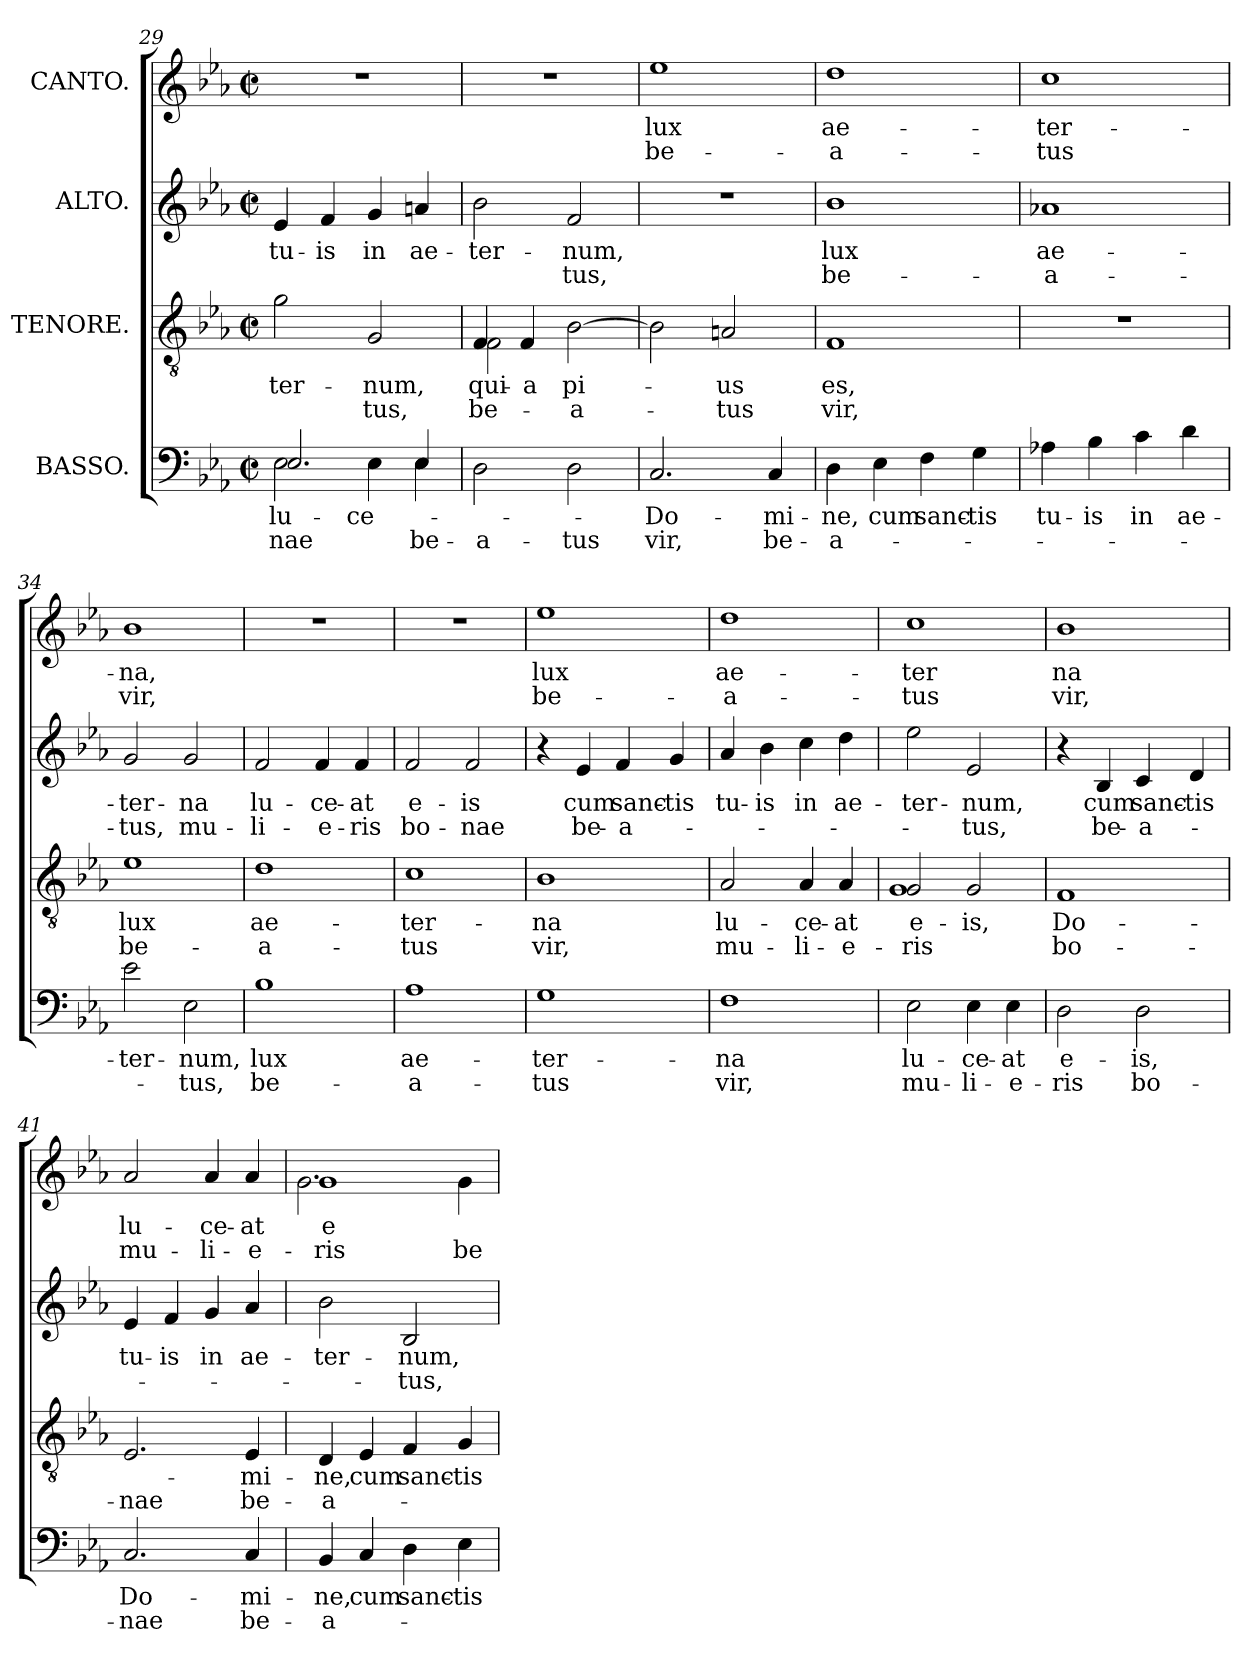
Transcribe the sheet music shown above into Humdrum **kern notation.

**kern	**text	**text	**kern	**text	**text	**kern	**text	**text	**kern	**text	**text
*part4	*part4	*part4	*part3	*part3	*part3	*part2	*part2	*part2	*part1	*part1	*part1
*staff4	*staff4	*staff4	*staff3	*staff3	*staff3	*staff2	*staff2	*staff2	*staff1	*staff1	*staff1
*I"BASSO.	*	*	*I"TENORE.	*	*	*I"ALTO.	*	*	*I"CANTO.	*	*
*clefF4	*	*	*clefGv2	*	*	*clefG2	*	*	*clefG2	*	*
*k[b-e-a-]	*	*	*k[b-e-a-]	*	*	*k[b-e-a-]	*	*	*k[b-e-a-]	*	*
*M2/2	*	*	*M2/2	*	*	*M2/2	*	*	*M2/2	*	*
*met(c|)	*	*	*met(c|)	*	*	*met(c|)	*	*	*met(c|)	*	*
=29	=29	=29	=29	=29	=29	=29	=29	=29	=29	=29	=29
!	!LO:LY:b	!LO:LY:b	!	!LO:LY:b	!	!	!LO:LY:b	!	!	!	!
*^	*	*	*	*	*	*	*	*	*	*	*
2E-\	2.E-!/	lu-	-nae	2g\	-ter-	.	4e-/	tu-	.	1r	.	.
!	!	!	!	!	!	!	!	!LO:LY:b	!	!	!	!
.	.	.	.	.	.	.	4f/	-is	.	.	.	.
!	!	!LO:LY:b	!	!	!LO:LY:b	!LO:LY:b	!	!LO:LY:b	!	!	!	!
4E-\	.	-ce-	.	2G/	-num,	-tus,	4g/	in	.	.	.	.
!	!	!LO:LY:b	!	!	!	!	!	!	!	!	!	!
!	!	!	!LO:LY:b	!	!	!	!	!LO:LY:b	!	!	!	!
4E-\	4E-!/	.	be-	.	.	.	4an/	ae-	.	.	.	.
=30	=30	=30	=30	=30	=30	=30	=30	=30	=30	=30	=30	=30
!	!	!LO:LY:b	!	!	!	!	!	!	!	!	!	!
!	!	!	!LO:LY:b	!	!LO:LY:b	!LO:LY:b	!	!LO:LY:b	!	!	!	!
*	*	*	*	*^	*	*	*	*	*	*	*	*
2D\	2D\yy	.	-a-	4F/	2F!\	qui-	be-	2b-\	-ter-	.	1r	.	.
!	!	!	!	!	!	!LO:LY:b	!	!	!	!	!	!	!
.	.	.	.	4F/	.	-a	.	.	.	.	.	.	.
!	!	!LO:LY:b	!	!	!	!	!	!	!	!	!	!	!
!	!	!	!LO:LY:b	!	!	!LO:LY:b	!LO:LY:b	!	!LO:LY:b	!LO:LY:b	!	!	!
2D\	2D\yy	.	-tus	[2B-\	2ryy	pi-	-a-	2f/	-num,	-tus,	.	.	.
=31	=31	=31	=31	=31	=31	=31	=31	=31	=31	=31	=31	=31	=31
!	!	!LO:LY:b	!LO:LY:b	!	!	!	!	!	!	!	!	!LO:LY:b	!LO:LY:b
*v	*v	*	*	*	*	*	*	*	*	*	*	*	*
*	*	*	*v	*v	*	*	*	*	*	*	*	*
2.C/	Do-	vir,	2B-\]	.	.	1r	.	.	1ee-	lux	be-
!	!	!	!	!LO:LY:b	!LO:LY:b	!	!	!	!	!	!
.	.	.	2An/	-us	-tus	.	.	.	.	.	.
!	!LO:LY:b	!LO:LY:b	!	!	!	!	!	!	!	!	!
4C/	-mi-	be-	.	.	.	.	.	.	.	.	.
=32	=32	=32	=32	=32	=32	=32	=32	=32	=32	=32	=32
!	!LO:LY:b	!LO:LY:b	!	!LO:LY:b	!LO:LY:b	!	!LO:LY:b	!LO:LY:b	!	!LO:LY:b	!LO:LY:b
4D\	-ne,	-a-	1F	es,	vir,	1b-	lux	be-	1dd	ae-	-a-
!	!LO:LY:b	!	!	!	!	!	!	!	!	!	!
4E-\	cum	.	.	.	.	.	.	.	.	.	.
!	!LO:LY:b	!	!	!	!	!	!	!	!	!	!
4F\	sanc-	.	.	.	.	.	.	.	.	.	.
!	!LO:LY:b	!	!	!	!	!	!	!	!	!	!
4G\	-tis	.	.	.	.	.	.	.	.	.	.
!!LO:PB:g=z
=33	=33	=33	=33	=33	=33	=33	=33	=33	=33	=33	=33
!	!LO:LY:b	!	!	!	!	!	!LO:LY:b	!LO:LY:b	!	!LO:LY:b	!LO:LY:b
4A-X\	tu-	.	1r	.	.	1a-X	ae-	-a-	1cc	-ter-	-tus
!	!LO:LY:b	!	!	!	!	!	!	!	!	!	!
4B-\	-is	.	.	.	.	.	.	.	.	.	.
!	!LO:LY:b	!	!	!	!	!	!	!	!	!	!
4c\	in	.	.	.	.	.	.	.	.	.	.
!	!LO:LY:b	!	!	!	!	!	!	!	!	!	!
4d\	ae-	.	.	.	.	.	.	.	.	.	.
=34	=34	=34	=34	=34	=34	=34	=34	=34	=34	=34	=34
!	!LO:LY:b	!	!	!LO:LY:b	!LO:LY:b	!	!LO:LY:b	!LO:LY:b	!	!LO:LY:b	!LO:LY:b
2e-\	-ter-	.	1e-	lux	be-	2g/	ter-	-tus,	1b-	-na,	vir,
!	!LO:LY:b	!LO:LY:b	!	!	!	!	!LO:LY:b	!LO:LY:b	!	!	!
2E-\	-num,	-tus,	.	.	.	2g/	-na	mu-	.	.	.
=35	=35	=35	=35	=35	=35	=35	=35	=35	=35	=35	=35
!	!LO:LY:b	!LO:LY:b	!	!LO:LY:b	!LO:LY:b	!	!LO:LY:b	!LO:LY:b	!	!	!
1B-	lux	be-	1d	ae-	-a-	2f/	lu-	-li-	1r	.	.
!	!	!	!	!	!	!	!LO:LY:b	!LO:LY:b	!	!	!
.	.	.	.	.	.	4f/	-ce-	-e-	.	.	.
!	!	!	!	!	!	!	!LO:LY:b	!LO:LY:b	!	!	!
.	.	.	.	.	.	4f/	-at	-ris	.	.	.
=36	=36	=36	=36	=36	=36	=36	=36	=36	=36	=36	=36
!	!LO:LY:b	!LO:LY:b	!	!LO:LY:b	!LO:LY:b	!	!LO:LY:b	!LO:LY:b	!	!	!
1A-	ae-	-a-	1c	-ter-	-tus	2f/	e-	bo-	1r	.	.
!	!	!	!	!	!	!	!LO:LY:b	!LO:LY:b	!	!	!
.	.	.	.	.	.	2f/	is	nae	.	.	.
=37	=37	=37	=37	=37	=37	=37	=37	=37	=37	=37	=37
!	!LO:LY:b	!LO:LY:b	!	!LO:LY:b	!LO:LY:b	!	!	!	!	!LO:LY:b	!LO:LY:b
1G	-ter-	-tus	1B-	-na	vir,	4r	.	.	1ee-	lux	be-
!	!	!	!	!	!	!	!LO:LY:b	!LO:LY:b	!	!	!
.	.	.	.	.	.	4e-/	cum	be-	.	.	.
!	!	!	!	!	!	!	!LO:LY:b	!LO:LY:b	!	!	!
.	.	.	.	.	.	4f/	sanc-	-a-	.	.	.
!	!	!	!	!	!	!	!LO:LY:b	!	!	!	!
.	.	.	.	.	.	4g/	-tis	.	.	.	.
=38	=38	=38	=38	=38	=38	=38	=38	=38	=38	=38	=38
!	!LO:LY:b	!LO:LY:b	!	!LO:LY:b	!LO:LY:b	!	!LO:LY:b	!	!	!LO:LY:b	!LO:LY:b
1F	-na	vir,	2A-/	lu-	mu-	4a-/	tu-	.	1dd	ae-	-a-
!	!	!	!	!	!	!	!LO:LY:b	!	!	!	!
.	.	.	.	.	.	4b-\	-is	.	.	.	.
!	!	!	!	!LO:LY:b	!LO:LY:b	!	!LO:LY:b	!	!	!	!
.	.	.	4A-/	-ce-	-li-	4cc\	in	.	.	.	.
!	!	!	!	!LO:LY:b	!LO:LY:b	!	!LO:LY:b	!	!	!	!
.	.	.	4A-/	-at	-e-	4dd\	ae-	.	.	.	.
!!LO:LB:g=z
=39	=39	=39	=39	=39	=39	=39	=39	=39	=39	=39	=39
!	!LO:LY:b	!LO:LY:b	!	!LO:LY:b	!LO:LY:b	!	!LO:LY:b	!	!	!LO:LY:b	!LO:LY:b
*	*	*	*^	*	*	*	*	*	*	*	*
2E-\	lu-	mu-	2G/	1G!	e-	-ris	2ee-\	-ter-	.	1cc	-ter	-tus
!	!LO:LY:b	!LO:LY:b	!	!	!LO:LY:b	!	!	!LO:LY:b	!LO:LY:b	!	!	!
4E-\	-ce-	-li-	2G/	.	-is,	.	2e-/	-num,	-tus,	.	.	.
!	!LO:LY:b	!LO:LY:b	!	!	!	!	!	!	!	!	!	!
4E-\	-at	-e-	.	.	.	.	.	.	.	.	.	.
*	*	*	*v	*v	*	*	*	*	*	*	*	*
=40	=40	=40	=40	=40	=40	=40	=40	=40	=40	=40	=40
!	!LO:LY:b	!LO:LY:b	!	!LO:LY:b	!LO:LY:b	!	!	!	!	!LO:LY:b	!LO:LY:b
2D\	e-	ris	1F	Do-	bo-	4r	.	.	1b-	-na	vir,
!	!	!	!	!	!	!	!LO:LY:b	!LO:LY:b	!	!	!
.	.	.	.	.	.	4B-/	cum	be-	.	.	.
!	!LO:LY:b	!LO:LY:b	!	!	!	!	!LO:LY:b	!LO:LY:b	!	!	!
2D\	-is,	bo-	.	.	.	4c/	sanc-	-a-	.	.	.
!	!	!	!	!	!	!	!LO:LY:b	!	!	!	!
.	.	.	.	.	.	4d/	-tis	.	.	.	.
=41	=41	=41	=41	=41	=41	=41	=41	=41	=41	=41	=41
!	!LO:LY:b	!LO:LY:b	!	!	!LO:LY:b	!	!LO:LY:b	!	!	!LO:LY:b	!LO:LY:b
2.C/	Do-	-nae	2.E-/	.	-nae	4e-/	tu-	.	2a-/	lu-	mu-
!	!	!	!	!	!	!	!LO:LY:b	!	!	!	!
.	.	.	.	.	.	4f/	-is	.	.	.	.
!	!	!	!	!	!	!	!LO:LY:b	!	!	!LO:LY:b	!LO:LY:b
.	.	.	.	.	.	4g/	in	.	4a-/	-ce-	-li-
!	!LO:LY:b	!LO:LY:b	!	!LO:LY:b	!LO:LY:b	!	!LO:LY:b	!	!	!LO:LY:b	!LO:LY:b
4C/	-mi-	be-	4E-/	-mi-	be-	4a-/	ae-	.	4a-/	-at	-e-
=42	=42	=42	=42	=42	=42	=42	=42	=42	=42	=42	=42
!	!LO:LY:b	!LO:LY:b	!	!LO:LY:b	!LO:LY:b	!	!LO:LY:b	!	!	!LO:LY:b	!LO:LY:b
*	*	*	*	*	*	*	*	*	*^	*	*
4BB-/	-ne,	-a-	4D/	-ne,	-a-	2b-\	-ter-	.	1g	2.g!\	e-	-ris
!	!LO:LY:b	!	!	!LO:LY:b	!	!	!	!	!	!	!	!
4C/	cum	.	4E-/	cum	.	.	.	.	.	.	.	.
!	!LO:LY:b	!	!	!LO:LY:b	!	!	!LO:LY:b	!LO:LY:b	!	!	!	!
4D\	sanc-	.	4F/	sanc-	.	2B-/	-num,	-tus,	.	.	.	.
!	!LO:LY:b	!	!	!LO:LY:b	!	!	!	!	!	!	!	!LO:LY:b
4E-\	-tis	.	4G/	-tis	.	.	.	.	.	4g!\	.	be-
*	*	*	*	*	*	*	*	*	*v	*v	*	*
=	=	=	=	=	=	=	=	=	=	=	=
*-	*-	*-	*-	*-	*-	*-	*-	*-	*-	*-	*-
